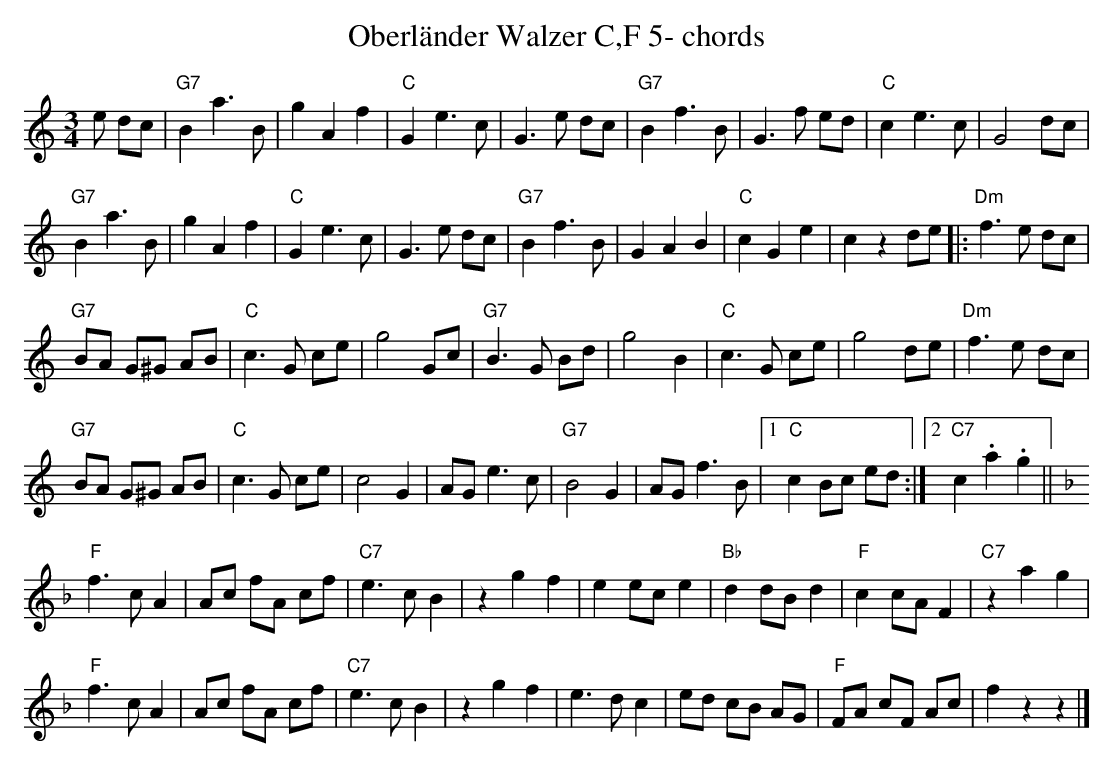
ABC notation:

X:1
T:Oberländer Walzer C,F 5- chords
M:3/4
L:1/4
K:Cmaj%%MIDI gchordon
e/2 d/2c/2 | "G7"B a>B | g A f | "C"G e>c | G>e d/2c/2 | "G7"B f>B | G>f e/2d/2 | "C"c e>c | G2 d/2c/2 |
"G7"B a>B | g A f | "C"G e> c | G>e d/2c/2 | "G7"B f>B | GAB | "C"cGe | c z d/2e/2 |: "Dm"f>e d/2c/2 |
"G7"B/2A/2 G/2^G/2 A/2B/2 | "C"c>G c/2e/2 | g2G/2c/2 | "G7"B>G B/2d/2 | g2 B | "C"c>G c/2e/2 | g2 d/2e/2 | "Dm"f>e d/2c/2 |
"G7"B/2A/2 G/2^G/2 A/2B/2 | "C"c>G c/2e/2 | c2 G | A/2G/2 e>c | "G7"B2 G | A/2G/2 f>B |1 "C"c B/2c/2 e/2d/2 :|2 "C7"c .a .g|| [K:Fmaj]
"F"f>c A | A/2c/2 f/2A/2 c/2f/2 | "C7"e>c B | z g f | e e/2c/2 e | "Bb"d d/2B/2 d | "F"c c/2A/2 F | "C7"z a g |
"F"f>c A | A/2c/2 f/2A/2 c/2f/2 | "C7"e>c B | z g f | e>d c | e/2d/2 c/2B/2 A/2G/2 | "F"F/2A/2 c/2F/2 A/2c/2 | f zz |]
